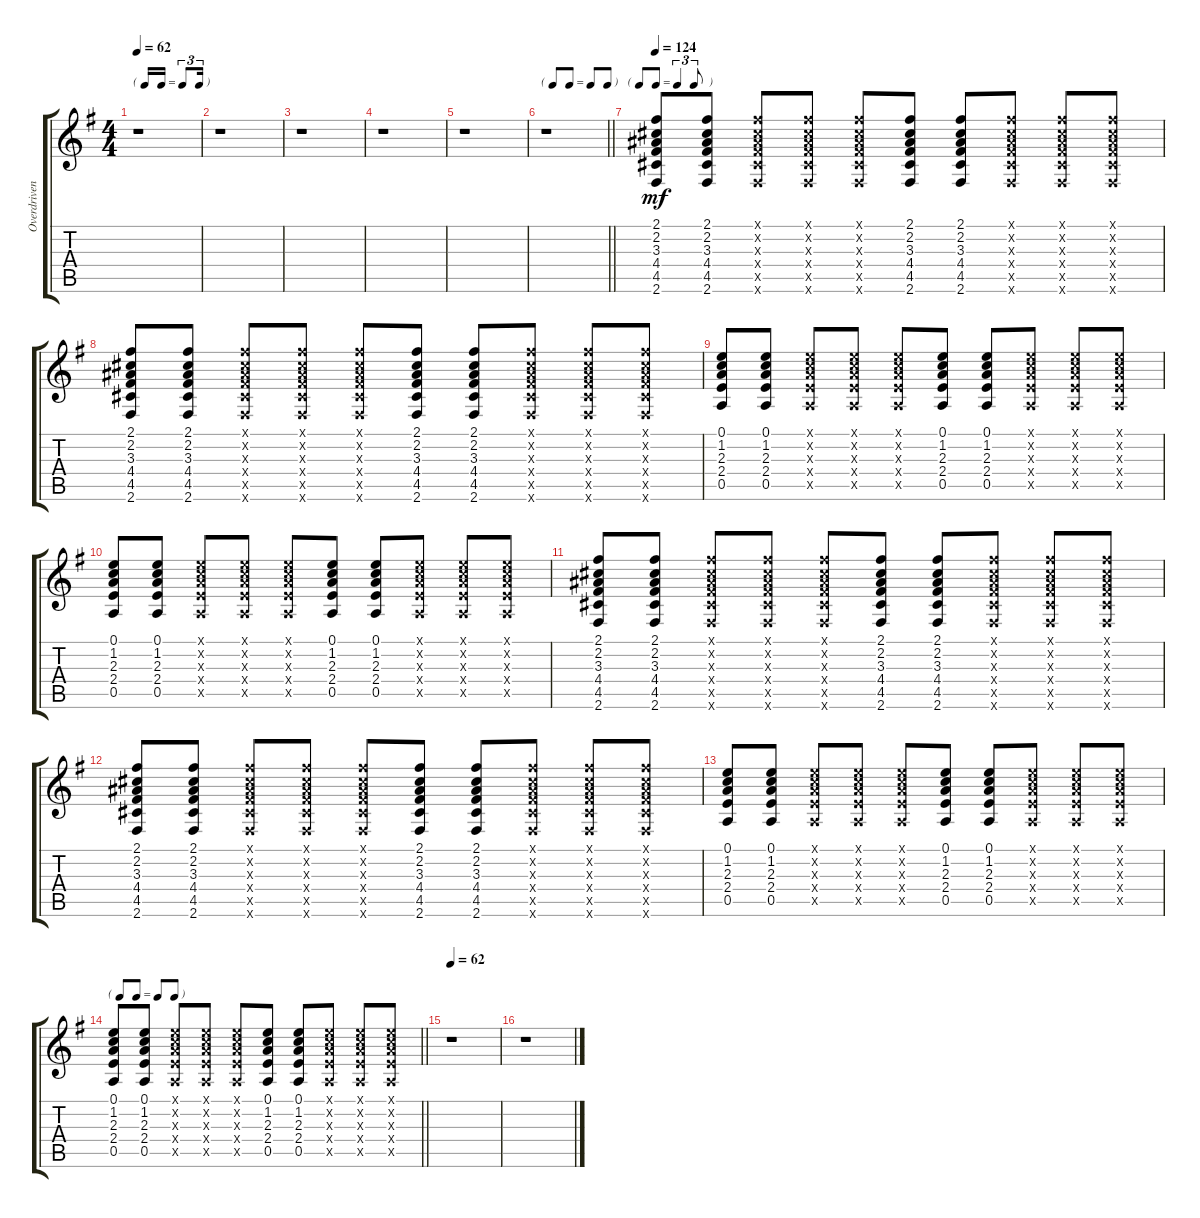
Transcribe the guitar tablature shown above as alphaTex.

\track ("Overdriven Guitar" "Overdriven") {instrument overdrivenguitar}
\staff {score tabs}
\tuning (E4 B3 G3 D3 A2 E2) {hide}
\ts (4 4)
\tf triplet16th
\tempo 62
\clef g2
\ks g
r.1{dy mf} |
r.1 |
r.1 |
r.1 |
r.1 |
\tf none
\barLineRight lightlight
r.1 |
\tf triplet8th
\tempo 124
(2.1 2.2 3.3 4.4 4.5 2.6).8 (2.1 2.2 3.3 4.4 4.5 2.6).8 (2.1{x} 2.2{x} 3.3{x} 4.4{x} 4.5{x} 2.6{x}).8 (2.1{x} 2.2{x} 3.3{x} 4.4{x} 4.5{x} 2.6{x}).8 (2.1{x} 2.2{x} 3.3{x} 4.4{x} 4.5{x} 2.6{x}).8 (2.1 2.2 3.3 4.4 4.5 2.6).8 (2.1 2.2 3.3 4.4 4.5 2.6).8 (2.1{x} 2.2{x} 3.3{x} 4.4{x} 4.5{x} 2.6{x}).8 (2.1{x} 2.2{x} 3.3{x} 4.4{x} 4.5{x} 2.6{x}).8 (2.1{x} 2.2{x} 3.3{x} 4.4{x} 4.5{x} 2.6{x}).8 |
(2.1 2.2 3.3 4.4 4.5 2.6).8 (2.1 2.2 3.3 4.4 4.5 2.6).8 (2.1{x} 2.2{x} 3.3{x} 4.4{x} 4.5{x} 2.6{x}).8 (2.1{x} 2.2{x} 3.3{x} 4.4{x} 4.5{x} 2.6{x}).8 (2.1{x} 2.2{x} 3.3{x} 4.4{x} 4.5{x} 2.6{x}).8 (2.1 2.2 3.3 4.4 4.5 2.6).8 (2.1 2.2 3.3 4.4 4.5 2.6).8 (2.1{x} 2.2{x} 3.3{x} 4.4{x} 4.5{x} 2.6{x}).8 (2.1{x} 2.2{x} 3.3{x} 4.4{x} 4.5{x} 2.6{x}).8 (2.1{x} 2.2{x} 3.3{x} 4.4{x} 4.5{x} 2.6{x}).8 |
(0.1 1.2 2.3 2.4 0.5).8 (0.1 1.2 2.3 2.4 0.5).8 (0.1{x} 1.2{x} 2.3{x} 2.4{x} 0.5{x}).8 (0.1{x} 1.2{x} 2.3{x} 2.4{x} 0.5{x}).8 (0.1{x} 1.2{x} 2.3{x} 2.4{x} 0.5{x}).8 (0.1 1.2 2.3 2.4 0.5).8 (0.1 1.2 2.3 2.4 0.5).8 (0.1{x} 1.2{x} 2.3{x} 2.4{x} 0.5{x}).8 (0.1{x} 1.2{x} 2.3{x} 2.4{x} 0.5{x}).8 (0.1{x} 1.2{x} 2.3{x} 2.4{x} 0.5{x}).8 |
(0.1 1.2 2.3 2.4 0.5).8 (0.1 1.2 2.3 2.4 0.5).8 (0.1{x} 1.2{x} 2.3{x} 2.4{x} 0.5{x}).8 (0.1{x} 1.2{x} 2.3{x} 2.4{x} 0.5{x}).8 (0.1{x} 1.2{x} 2.3{x} 2.4{x} 0.5{x}).8 (0.1 1.2 2.3 2.4 0.5).8 (0.1 1.2 2.3 2.4 0.5).8 (0.1{x} 1.2{x} 2.3{x} 2.4{x} 0.5{x}).8 (0.1{x} 1.2{x} 2.3{x} 2.4{x} 0.5{x}).8 (0.1{x} 1.2{x} 2.3{x} 2.4{x} 0.5{x}).8 |
(2.1 2.2 3.3 4.4 4.5 2.6).8 (2.1 2.2 3.3 4.4 4.5 2.6).8 (2.1{x} 2.2{x} 3.3{x} 4.4{x} 4.5{x} 2.6{x}).8 (2.1{x} 2.2{x} 3.3{x} 4.4{x} 4.5{x} 2.6{x}).8 (2.1{x} 2.2{x} 3.3{x} 4.4{x} 4.5{x} 2.6{x}).8 (2.1 2.2 3.3 4.4 4.5 2.6).8 (2.1 2.2 3.3 4.4 4.5 2.6).8 (2.1{x} 2.2{x} 3.3{x} 4.4{x} 4.5{x} 2.6{x}).8 (2.1{x} 2.2{x} 3.3{x} 4.4{x} 4.5{x} 2.6{x}).8 (2.1{x} 2.2{x} 3.3{x} 4.4{x} 4.5{x} 2.6{x}).8 |
(2.1 2.2 3.3 4.4 4.5 2.6).8 (2.1 2.2 3.3 4.4 4.5 2.6).8 (2.1{x} 2.2{x} 3.3{x} 4.4{x} 4.5{x} 2.6{x}).8 (2.1{x} 2.2{x} 3.3{x} 4.4{x} 4.5{x} 2.6{x}).8 (2.1{x} 2.2{x} 3.3{x} 4.4{x} 4.5{x} 2.6{x}).8 (2.1 2.2 3.3 4.4 4.5 2.6).8 (2.1 2.2 3.3 4.4 4.5 2.6).8 (2.1{x} 2.2{x} 3.3{x} 4.4{x} 4.5{x} 2.6{x}).8 (2.1{x} 2.2{x} 3.3{x} 4.4{x} 4.5{x} 2.6{x}).8 (2.1{x} 2.2{x} 3.3{x} 4.4{x} 4.5{x} 2.6{x}).8 |
(0.1 1.2 2.3 2.4 0.5).8 (0.1 1.2 2.3 2.4 0.5).8 (0.1{x} 1.2{x} 2.3{x} 2.4{x} 0.5{x}).8 (0.1{x} 1.2{x} 2.3{x} 2.4{x} 0.5{x}).8 (0.1{x} 1.2{x} 2.3{x} 2.4{x} 0.5{x}).8 (0.1 1.2 2.3 2.4 0.5).8 (0.1 1.2 2.3 2.4 0.5).8 (0.1{x} 1.2{x} 2.3{x} 2.4{x} 0.5{x}).8 (0.1{x} 1.2{x} 2.3{x} 2.4{x} 0.5{x}).8 (0.1{x} 1.2{x} 2.3{x} 2.4{x} 0.5{x}).8 |
\tf none
\barLineRight lightlight
(0.1 1.2 2.3 2.4 0.5).8 (0.1 1.2 2.3 2.4 0.5).8 (0.1{x} 1.2{x} 2.3{x} 2.4{x} 0.5{x}).8 (0.1{x} 1.2{x} 2.3{x} 2.4{x} 0.5{x}).8 (0.1{x} 1.2{x} 2.3{x} 2.4{x} 0.5{x}).8 (0.1 1.2 2.3 2.4 0.5).8 (0.1 1.2 2.3 2.4 0.5).8 (0.1{x} 1.2{x} 2.3{x} 2.4{x} 0.5{x}).8 (0.1{x} 1.2{x} 2.3{x} 2.4{x} 0.5{x}).8 (0.1{x} 1.2{x} 2.3{x} 2.4{x} 0.5{x}).8 |
\tempo 62
r.1 |
r.1
